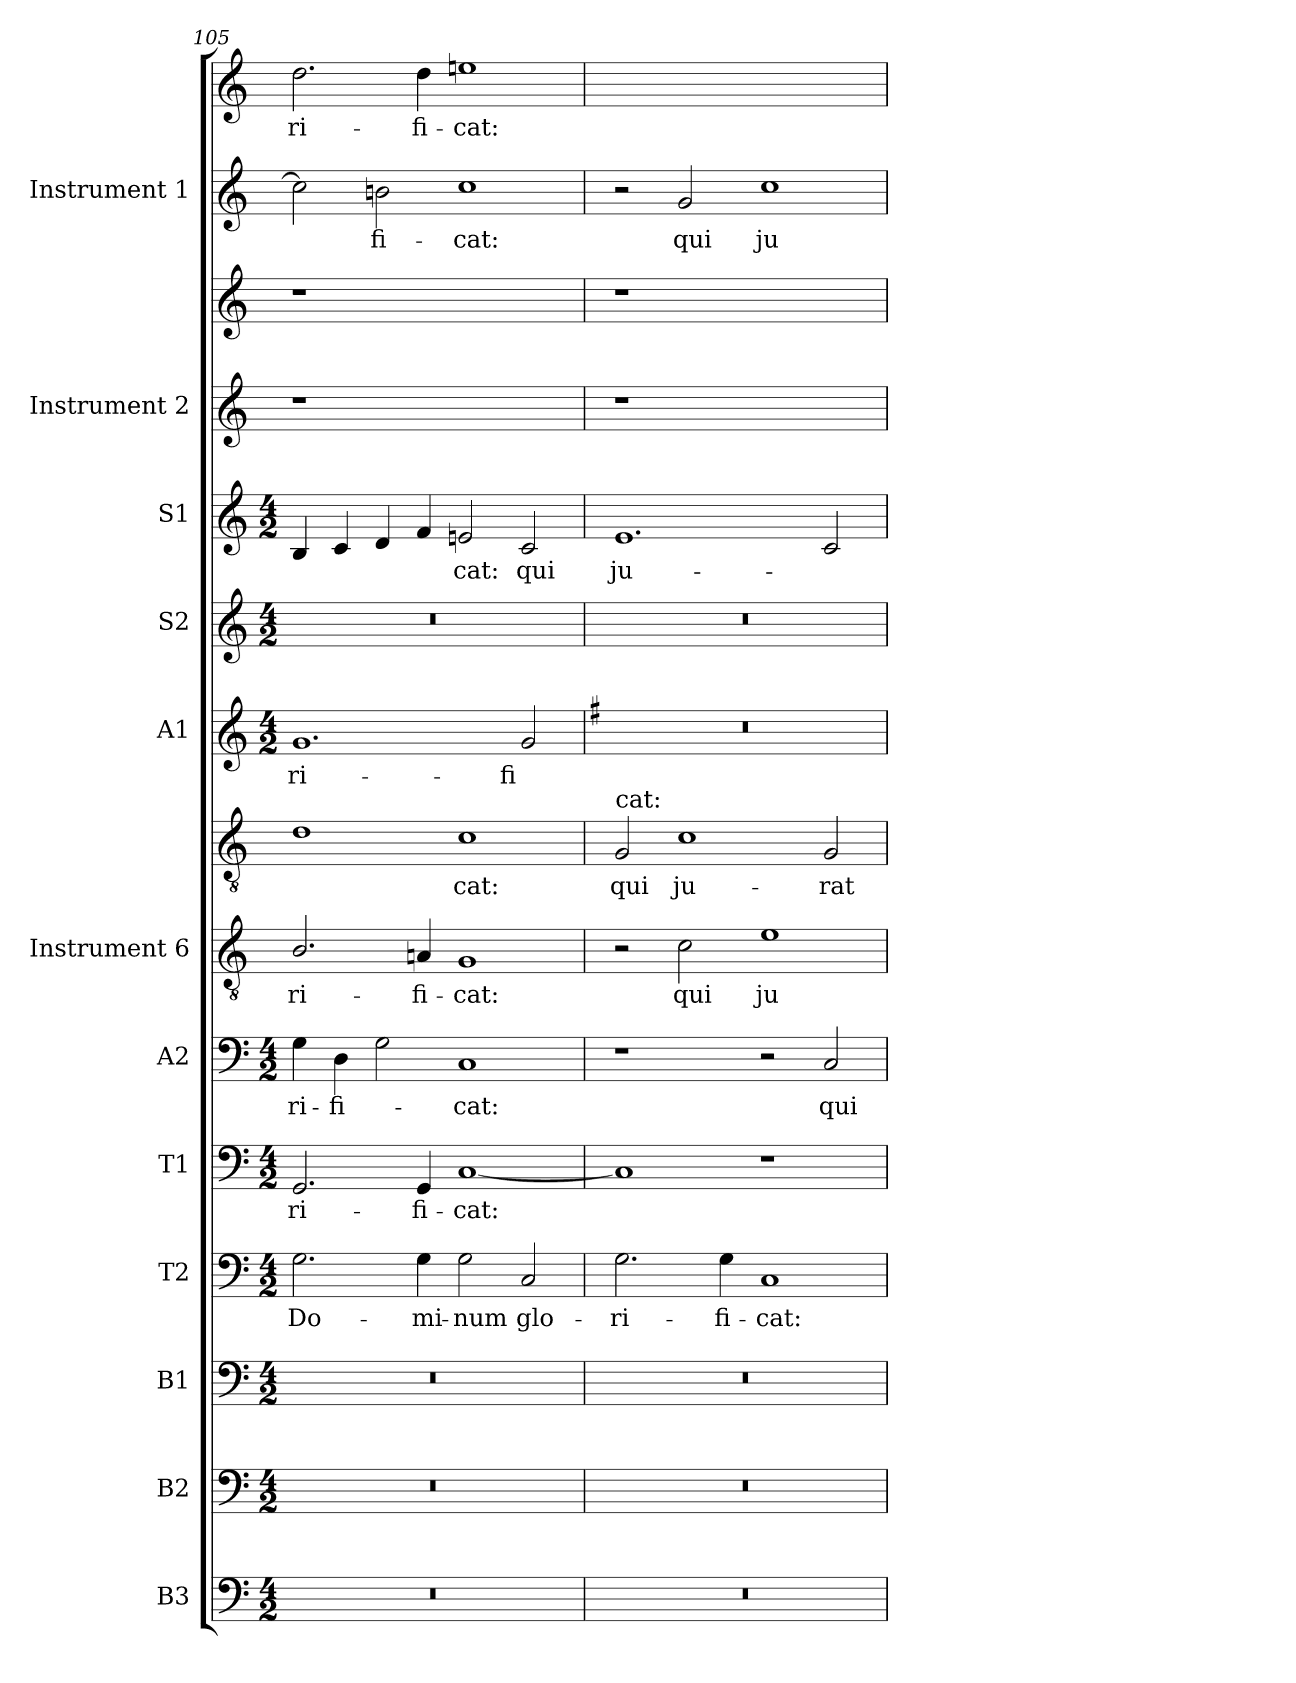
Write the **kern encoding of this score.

**kern	**kern	**kern	**kern	**text	**kern	**text	**kern	**text	**kern	**text	**kern	**text	**kern	**text	**kern	**kern	**text	**kern	**kern	**kern	**text	**kern	**text
*part12	*part11	*part10	*part9	*part9	*part8	*part8	*part7	*part7	*part6	*part6	*part6	*part6	*part5	*part5	*part4	*part3	*part3	*part2	*part2	*part1	*part1	*part1	*part1
*staff15	*staff14	*staff13	*staff12	*staff12	*staff11	*staff11	*staff10	*staff10	*staff9	*staff9	*staff8	*staff8	*staff7	*staff7	*staff6	*staff5	*staff5	*staff4	*staff3	*staff2	*staff2	*staff1	*staff1
*I"B3	*I"B2	*I"B1	*I"T2	*	*I"T1	*	*I"A2	*	*I"Instrument 6	*	*	*	*I"A1	*	*I"S2	*I"S1	*	*I"Instrument 2	*	*I"Instrument 1	*	*	*
*clefF4	*clefF4	*clefF4	*clefF4	*	*clefF4	*	*clefF4	*	*clefGv2	*	*clefGv2	*	*clefG2	*	*clefG2	*clefG2	*	*clefG2	*clefG2	*clefG2	*	*clefG2	*
*	*	*	*	*	*k[]	*	*	*	*	*	*	*	*k[]	*	*	*	*	*	*	*k[]	*	*k[]	*
*	*	*	*	*	*C:	*	*	*	*	*	*	*	*C:	*	*	*	*	*	*	*C:	*	*C:	*
*M4/2	*M4/2	*M4/2	*M4/2	*	*M4/2	*	*M4/2	*	*	*	*	*	*M4/2	*	*M4/2	*M4/2	*	*	*	*	*	*	*
=105	=105	=105	=105	=105	=105	=105	=105	=105	=105	=105	=105	=105	=105	=105	=105	=105	=105	=105	=105	=105	=105	=105	=105
!	!	!	!	!LO:LY:b:rj	!	!LO:LY:b:rj	!	!LO:LY:b:rj	!	!LO:LY:b:rj	!	!	!	!LO:LY:b:rj	!	!	!	!	!	!	!	!	!LO:LY:b:rj
0r	0r	0r	2.G\	Do-	2.GG/	-ri-	4G\	-ri-	2.B/	-ri-	1d	.	1.g	-ri-	0r	4B/	.	1r	1r	2cc\]	.	2.dd\	ri-
!	!	!	!	!	!	!	!	!LO:LY:b:rj	!	!	!	!	!	!	!	!	!	!	!	!	!	!	!
.	.	.	.	.	.	.	4D\	-fi-	.	.	.	.	.	.	.	4c/	.	.	.	.	.	.	.
!	!	!	!	!	!	!	!	!	!	!	!	!	!	!	!	!	!	!	!	!	!LO:LY:b:rj	!	!
.	.	.	.	.	.	.	2G\	.	.	.	.	.	.	.	.	4d/	.	.	.	2bn\	-fi-	.	.
!	!	!	!	!LO:LY:b:rj	!	!LO:LY:b:rj	!	!	!	!LO:LY:b:rj	!	!	!	!	!	!	!	!	!	!	!	!	!LO:LY:b:rj
.	.	.	4G\	-mi-	4GG/	-fi-	.	.	4An/	-fi-	.	.	.	.	.	4f/	.	.	.	.	.	4dd\	-fi-
!	!	!	!	!LO:LY:b:cj	!	!LO:LY:b:cj	!	!LO:LY:b:cj	!	!LO:LY:b:cj	!	!LO:LY:b:cj	!	!	!	!	!LO:LY:b:cj	!	!	!	!LO:LY:b:cj	!	!LO:LY:b:cj
.	.	.	2G\	-num	[<1C	-cat:	1C	-cat:	1G	-cat:	1c	cat:	.	.	.	2en/	-cat:	1ryy	1ryy	1cc	-cat:	1een	-cat:
!	!	!	!	!LO:LY:b:rj	!	!	!	!	!	!	!	!	!	!LO:LY:b:rj	!	!	!LO:LY:b:cj	!	!	!	!	!	!
.	.	.	2C/	glo-	.	.	.	.	.	.	.	.	2g/	-fi-	.	2c/	qui	.	.	.	.	.	.
=106	=106	=106	=106	=106	=106	=106	=106	=106	=106	=106	=106	=106	=106	=106	=106	=106	=106	=106	=106	=106	=106	=106	=106
*	*	*	*	*	*	*	*	*	*	*	*	*	*k[f#]	*	*	*	*	*	*	*	*	*	*
*	*	*	*	*	*	*	*	*	*	*	*	*	*G:	*	*	*	*	*	*	*	*	*	*
!	!	!	!	!	!	!	!	!	!	!	!LO:TX:a:t=cat&colon;	!	!	!	!	!	!	!	!	!	!	!	!
!	!	!	!	!LO:LY:b:rj	!	!	!	!	!	!	!	!LO:LY:b:cj	!	!	!	!	!LO:LY:b:rj	!	!	!	!	!	!
0r	0r	0r	2.G\	-ri-	1C]	.	1r	.	2r	.	2G/	qui	0r	.	0r	1.e	ju-	1r	1r	2r	.	0ryy	.
!	!	!	!	!	!	!	!	!	!	!LO:LY:b:cj	!	!LO:LY:b:rj	!	!	!	!	!	!	!	!	!LO:LY:b:cj	!	!
.	.	.	.	.	.	.	.	.	2c\	qui	1c	ju-	.	.	.	.	.	.	.	2g/	qui	.	.
!	!	!	!	!LO:LY:b:rj	!	!	!	!	!	!	!	!	!	!	!	!	!	!	!	!	!	!	!
.	.	.	4G\	-fi-	.	.	.	.	.	.	.	.	.	.	.	.	.	.	.	.	.	.	.
!	!	!	!	!LO:LY:b:cj	!	!	!	!	!	!LO:LY:b:rj	!	!	!	!	!	!	!	!	!	!	!LO:LY:b:rj	!	!
.	.	.	1C	-cat:	1r	.	2r	.	1e	ju-	.	.	.	.	.	.	.	1ryy	1ryy	1cc	ju-	.	.
!	!	!	!	!	!	!	!	!LO:LY:b:cj	!	!	!	!LO:LY:b:cj	!	!	!	!	!	!	!	!	!	!	!
.	.	.	.	.	.	.	2C/	qui	.	.	2G/	-rat	.	.	.	2c/	.	.	.	.	.	.	.
=	=	=	=	=	=	=	=	=	=	=	=	=	=	=	=	=	=	=	=	=	=	=	=
*-	*-	*-	*-	*-	*-	*-	*-	*-	*-	*-	*-	*-	*-	*-	*-	*-	*-	*-	*-	*-	*-	*-	*-
